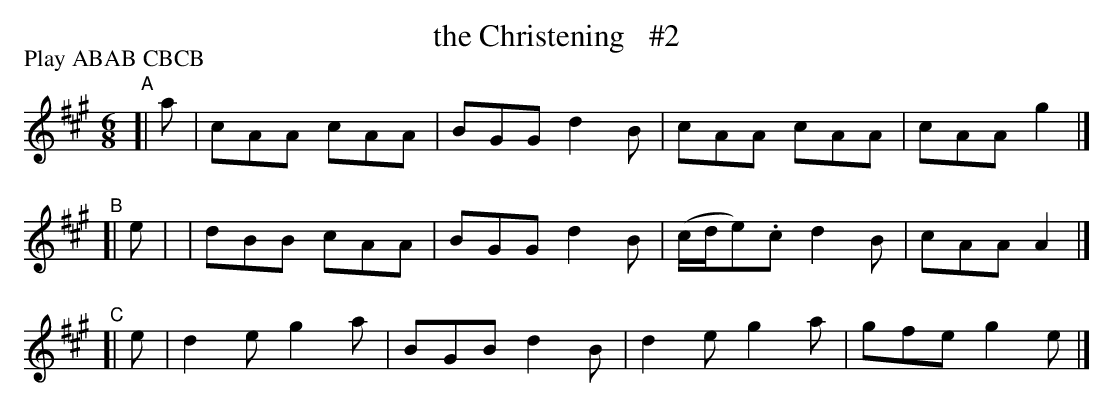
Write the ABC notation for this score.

X:1
T: the Christening   #2
P: Play ABAB CBCB
M: 6/8
L: 1/8
K: A
"^A"[| a | cAA cAA | BGG d2B | cAA cAA | cAA g2 |]
"^B"[| e | | dBB cAA | BGG d2B | (c/d/e).c d2B | cAA A2 |]
"^C"[| e | d2e g2a | BGB d2B | d2e g2a | gfe g2e |]
